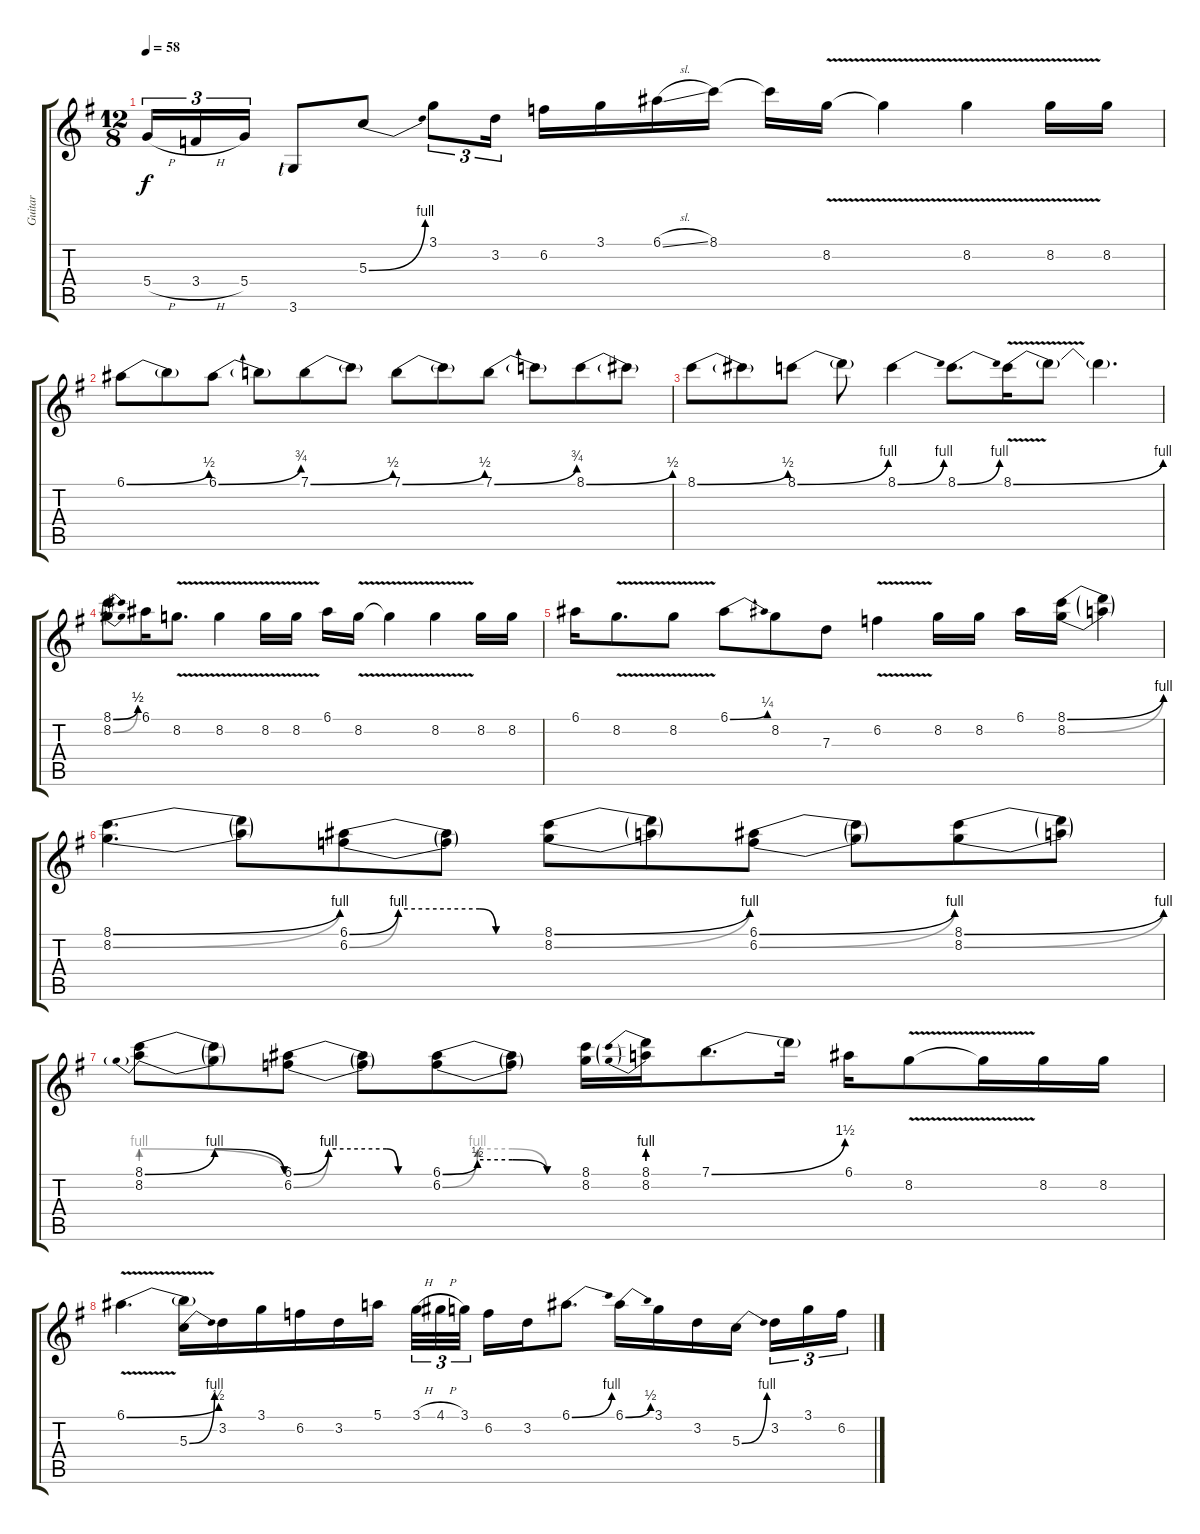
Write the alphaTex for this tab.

\track ("Guitar" "Guitar") {instrument distortionguitar}
\staff {score tabs}
\tuning (E4 B3 G3 D3 A2 E2) {hide}
\ts (12 8)
\tempo 58
\clef g2
\ks g
5.4{h}.16{tu (3 2) dy f} 3.4{h}.16{tu (3 2)} 5.4.16{tu (3 2)} 3.6{lf 1}.8 5.3{be (bend 0 0 60 4)}.8 3.1.8{tu (3 2)} 3.2.16{tu (3 2) beam splitsecondary} 6.2.16 3.1.16 6.1{sl}.16 8.1.16 8.1{t}.16 8.2{v}.16 8.2{t}.4 8.2{v}.4 8.2{v}.16 8.2.16 |
6.1{be (bend 0 0 60 2)}.8 6.1{t}.8 6.1{be (bend 0 0 60 3)}.8 6.1{t}.8 7.1{be (bend 0 0 60 2)}.8 7.1{t}.8 7.1{be (bend 0 0 60 2)}.8 7.1{t}.8 7.1{be (bend 0 0 60 3)}.8 7.1{t}.8 8.1{be (bend 0 0 60 2)}.8 8.1{t}.8 |
8.1{be (bend 0 0 60 2)}.8 8.1{t}.8 8.1{be (bend 0 0 60 4)}.8 8.1{t}.8 8.1{be (bend 0 0 60 4)}.4 8.1{be (bend 0 0 60 4)}.8{d} 8.1{be (bend 0 0 60 4) v}.16 8.1{t}.8 8.1{t}.4{d} |
(8.1{be (bend 0 0 60 2)} 8.2{be (bend 0 0 60 2)}).8 6.1.16 8.2{v}.8{d} 8.2{v}.4 8.2{v}.16 8.2{v}.16 6.1.16 8.2{v}.16 8.2{t}.4 8.2{v}.4 8.2.16 8.2.16 |
6.1.16 8.2{v}.8{d} 8.2{v}.8 6.1{be (bend 0 0 60 1)}.8 8.2.8 7.3.8 6.2{v}.4 8.2.16 8.2.16 6.1.16 (8.1{be (bend 0 0 60 4)} 8.2{be (bend 0 0 60 4)}).16 (8.1{t} 8.2{t}).4 |
(8.1{be (bend 0 0 60 4)} 8.2{be (bend 0 0 60 4)}).4{d} (8.1{t} 8.2{t}).8 (6.1{be (custom 0 0 15 4 40 4 45 0 60 0)} 6.2{be (custom 0 0 15 4 40 4 45 0 60 0)}).8 (6.1{t} 6.2{t}).8 (8.1{be (bend 0 0 60 4)} 8.2{be (bend 0 0 60 4)}).8 (8.1{t} 8.2{t}).8 (6.1{be (bend 0 0 60 4)} 6.2{be (bend 0 0 60 4)}).8 (6.1{t} 6.2{t}).8 (8.1{be (bend 0 0 60 4)} 8.2{be (bend 0 0 60 4)}).8 (8.1{t} 8.2{t}).8 |
(8.1{be (bendrelease 0 0 15 4 45 4 60 0)} 8.2{be (prebendrelease 0 4 60 0)}).8 (8.1{t} 8.2{t}).8 (6.1{be (custom 0 0 15 4 40 4 45 0 60 0)} 6.2{be (custom 0 0 15 4 40 4 45 0 60 0)}).8 (6.1{t} 6.2{t}).8 (6.1{be (custom 0 0 15 2 30 2 45 0 60 0)} 6.2{be (custom 0 0 15 4 30 4 45 0 60 0)}).8 (6.1{t} 6.2{t}).8 (8.1 8.2).16 (8.1{be (prebend 0 4 60 4)} 8.2{be (prebend 0 4 60 4)}).16 7.1{be (bend 0 0 60 6)}.8{d} 7.1{t}.16 6.1.16 8.2{v}.8 8.2{t}.16 8.2.16 8.2.16 |
6.1{be (bend 0 0 60 2) v}.4{d} (6.1{t} 5.3{be (bend 0 0 60 4)}).16 3.2.16 3.1.16 6.2.16 3.2.16 5.1.16 3.1{h}.32{tu (3 2)} 4.1{h}.32{tu (3 2)} 3.1.32{tu (3 2) beam splitsecondary} 6.2.16 3.2.16 6.1{be (bend 0 0 60 4)}.8{d} 6.1{be (bend 0 0 60 2)}.16 3.1.16 3.2.16 5.3{be (bend 0 0 60 4)}.16{beam splitsecondary} 3.2.16{tu (3 2)} 3.1.16{tu (3 2)} 6.2.16{tu (3 2)}
